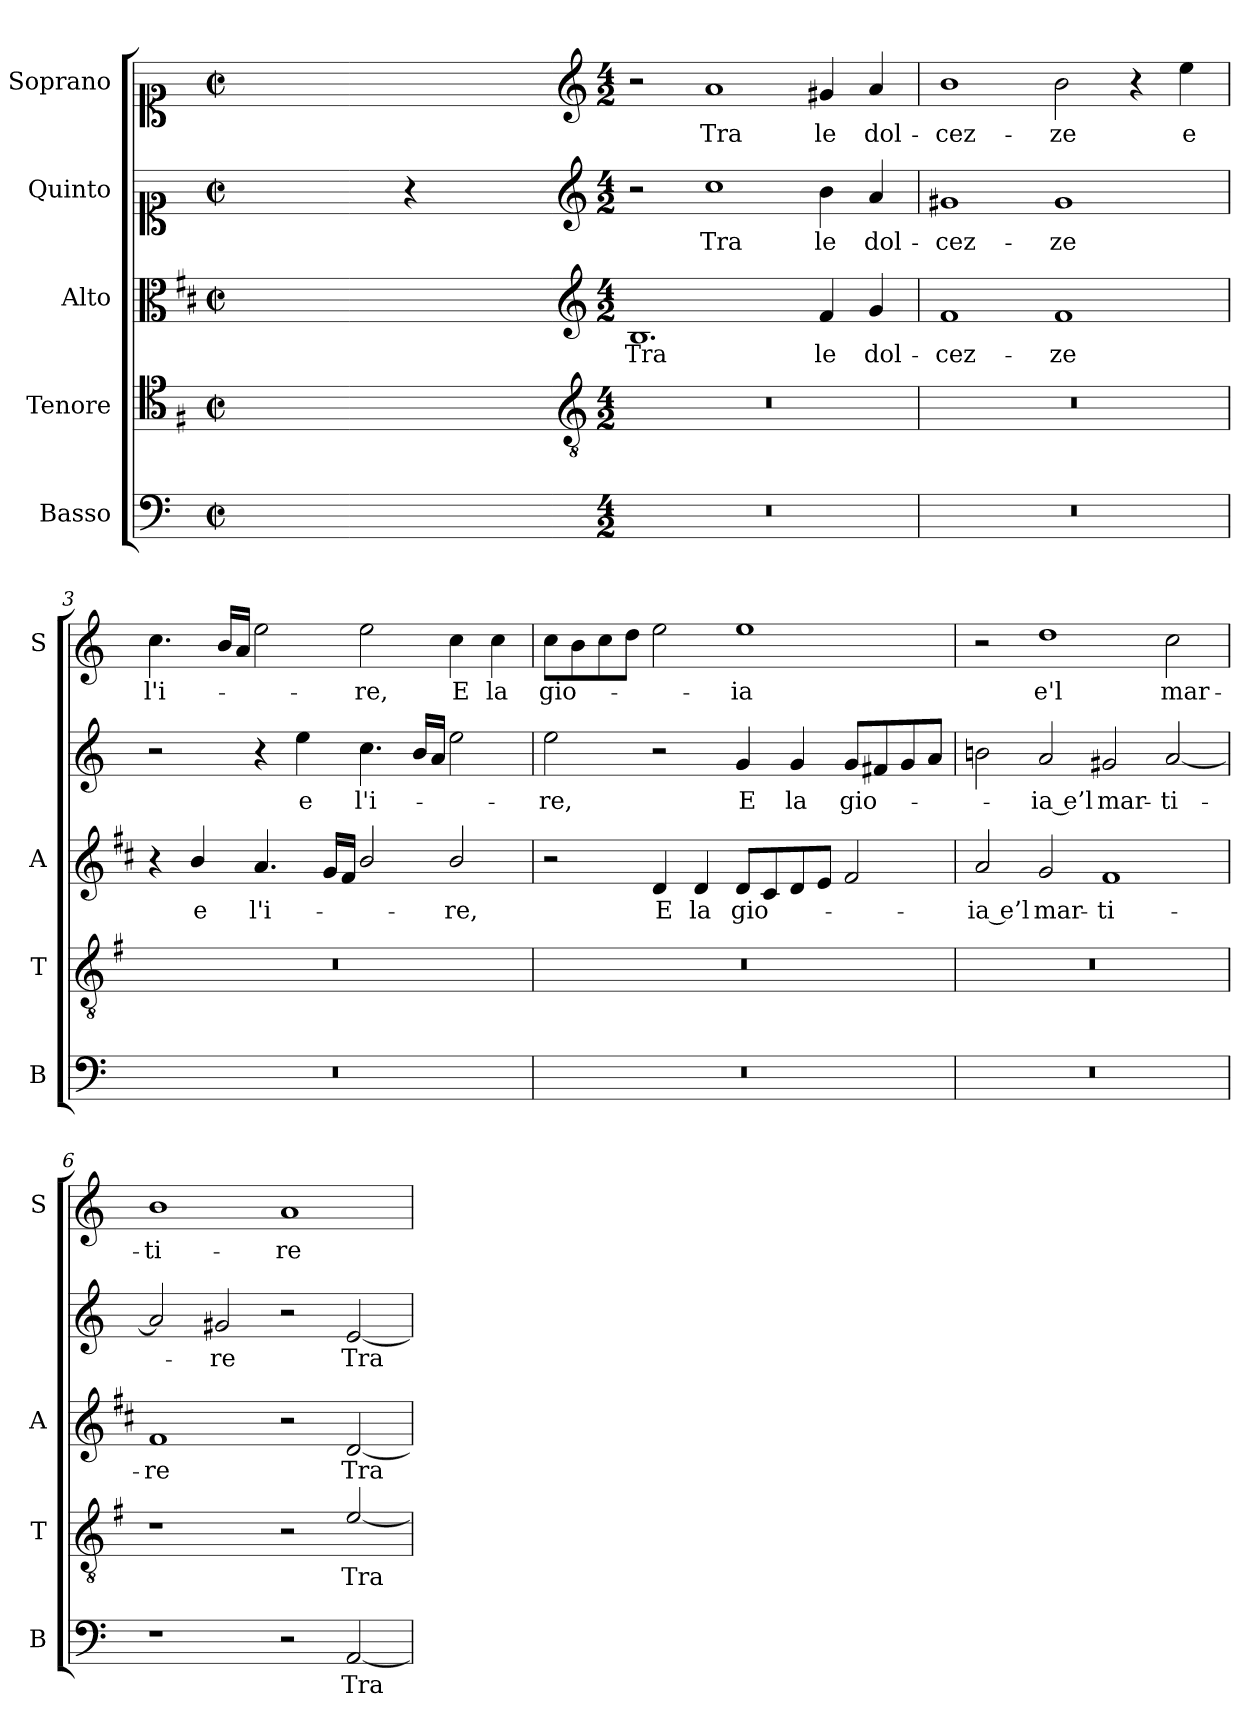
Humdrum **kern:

**kern	**text	**kern	**text	**kern	**text	**kern	**text	**kern	**text
*part5	*part5	*part4	*part4	*part3	*part3	*part2	*part2	*part1	*part1
*staff5	*staff5	*staff4	*staff4	*staff3	*staff3	*staff2	*staff2	*staff1	*staff1
*I"Basso	*	*I"Tenore	*	*I"Alto	*	*I"Quinto	*	*I"Soprano	*
*I'B	*	*I'T	*	*I'A	*	*	*	*I'S	*
*clefF4	*	*clefC4	*	*clefC3	*	*clefC1	*	*clefC1	*
*	*	*ITrd4c7	*	*ITrd1c2	*	*	*	*	*
*k[]	*	*k[]	*	*k[]	*	*k[]	*	*k[]	*
*C:	*	*C:	*	*C:	*	*C:	*	*C:	*
*M2/2	*	*M2/2	*	*M2/2	*	*M2/2	*	*M2/2	*
*met(c|)	*	*met(c|)	*	*met(c|)	*	*met(c|)	*	*met(c|)	*
=	=	=	=	=	=	=	=	=	=
1ryy	.	1ryy	.	1ryy	.	1ryy	.	1ryy	.
=1X-	=1X-	=1X-	=1X-	=1X-	=1X-	=1X-	=1X-	=1X-	=1X-
4ryy	.	4ryy	.	4ryy	.	4ryy	.	4ryy	.
4ryy	.	4ryy	.	4ryy	.	4r	.	4ryy	.
4ryy	.	4ryy	.	4ryy	.	4ryy	.	4ryy	.
4ryy	.	4ryy	.	4ryy	.	4ryy	.	4ryy	.
=1-	=1-	=1-	=1-	=1-	=1-	=1-	=1-	=1-	=1-
*	*	*clefGv2	*	*clefG2	*	*clefG2	*	*clefG2	*
*M4/2	*	*M4/2	*	*M4/2	*	*M4/2	*	*M4/2	*
!	!	!	!	!	!LO:LY:b	!	!	!	!
0r	.	0r	.	1.A	Tra	2r	.	2r	.
!	!	!	!	!	!	!	!LO:LY:b	!	!LO:LY:b
.	.	.	.	.	.	1cc	Tra	1a	Tra
!	!	!	!	!	!LO:LY:b	!	!LO:LY:b	!	!LO:LY:b
.	.	.	.	4e/	le	4b\	le	4g#X/	le
!	!	!	!	!	!LO:LY:b	!	!LO:LY:b	!	!LO:LY:b
.	.	.	.	4f/	dol-	4a/	dol-	4a/	dol-
=2	=2	=2	=2	=2	=2	=2	=2	=2	=2
!	!	!	!	!	!LO:LY:b	!	!LO:LY:b	!	!LO:LY:b
0r	.	0r	.	1e	-cez-	1g#X	-cez-	1b	-cez-
!	!	!	!	!	!LO:LY:b	!	!LO:LY:b	!	!LO:LY:b
.	.	.	.	1e	-ze	1g#	-ze	2b\	-ze
.	.	.	.	.	.	.	.	4r	.
!	!	!	!	!	!	!	!	!	!LO:LY:b
.	.	.	.	.	.	.	.	4ee\	e
=3	=3	=3	=3	=3	=3	=3	=3	=3	=3
!	!	!	!	!	!	!	!	!	!LO:LY:b
0r	.	0r	.	4r	.	2r	.	4.cc\	l'i-
!	!	!	!	!	!LO:LY:b	!	!	!	!
.	.	.	.	4a/	e	.	.	.	.
.	.	.	.	.	.	.	.	16b/LL	.
.	.	.	.	.	.	.	.	16a/JJ	.
!	!	!	!	!	!LO:LY:b	!	!	!	!
.	.	.	.	4.g/	l'i-	4r	.	2ee\	.
!	!	!	!	!	!	!	!LO:LY:b	!	!
.	.	.	.	.	.	4ee\	e	.	.
.	.	.	.	16f/LL	.	.	.	.	.
.	.	.	.	16e/JJ	.	.	.	.	.
!	!	!	!	!	!	!	!LO:LY:b	!	!LO:LY:b
.	.	.	.	2a/	.	4.cc\	l'i-	2ee\	-re,
.	.	.	.	.	.	16b/LL	.	.	.
.	.	.	.	.	.	16a/JJ	.	.	.
!	!	!	!	!	!LO:LY:b	!	!	!	!LO:LY:b
.	.	.	.	2a/	-re,	2ee\	.	4cc\	E
!	!	!	!	!	!	!	!	!	!LO:LY:b
.	.	.	.	.	.	.	.	4cc\	la
=4	=4	=4	=4	=4	=4	=4	=4	=4	=4
!	!	!	!	!	!	!	!LO:LY:b	!	!LO:LY:b
0r	.	0r	.	2r	.	2ee\	-re,	8cc\L	gio-
.	.	.	.	.	.	.	.	8b\	.
.	.	.	.	.	.	.	.	8cc\	.
.	.	.	.	.	.	.	.	8dd\J	.
!	!	!	!	!	!LO:LY:b	!	!	!	!
.	.	.	.	4c/	E	2r	.	2ee\	.
!	!	!	!	!	!LO:LY:b	!	!	!	!
.	.	.	.	4c/	la	.	.	.	.
!	!	!	!	!	!LO:LY:b	!	!LO:LY:b	!	!LO:LY:b
.	.	.	.	8c/L	gio-	4g/	E	1ee	-ia
.	.	.	.	8B/	.	.	.	.	.
!	!	!	!	!	!	!	!LO:LY:b	!	!
.	.	.	.	8c/	.	4g/	la	.	.
.	.	.	.	8d/J	.	.	.	.	.
!	!	!	!	!	!	!	!LO:LY:b	!	!
.	.	.	.	2e/	.	8g/L	gio-	.	.
.	.	.	.	.	.	8f#X/	.	.	.
.	.	.	.	.	.	8g/	.	.	.
.	.	.	.	.	.	8a/J	.	.	.
!!LO:LB:g=z
=5	=5	=5	=5	=5	=5	=5	=5	=5	=5
!	!	!	!	!	!LO:LY:b	!	!	!	!
0r	.	0r	.	2g/	-ia e’l	2bni\	.	2r	.
!	!	!	!	!	!LO:LY:b	!	!LO:LY:b	!	!LO:LY:b
.	.	.	.	2f/	mar-	2a/	-ia e’l	1dd	e'l
!	!	!	!	!	!LO:LY:b	!	!LO:LY:b	!	!
.	.	.	.	1e	-ti-	2g#X/	mar-	.	.
!	!	!	!	!	!	!	!LO:LY:b	!	!LO:LY:b
.	.	.	.	.	.	[2a/	-ti-	2cc\	mar-
=6	=6	=6	=6	=6	=6	=6	=6	=6	=6
!	!	!	!	!	!LO:LY:b	!	!	!	!LO:LY:b
1r	.	1r	.	1e	-re	2a/]	.	1b	-ti-
!	!	!	!	!	!	!	!LO:LY:b	!	!
.	.	.	.	.	.	2g#X/	-re	.	.
!	!	!	!	!	!	!	!	!	!LO:LY:b
2r	.	2r	.	2r	.	2r	.	1a	-re
!	!LO:LY:b	!	!LO:LY:b	!	!LO:LY:b	!	!LO:LY:b	!	!
[2AA/	Tra	[2A/	Tra	[2c/	Tra	[2e/	Tra	.	.
=	=	=	=	=	=	=	=	=	=
*-	*-	*-	*-	*-	*-	*-	*-	*-	*-
